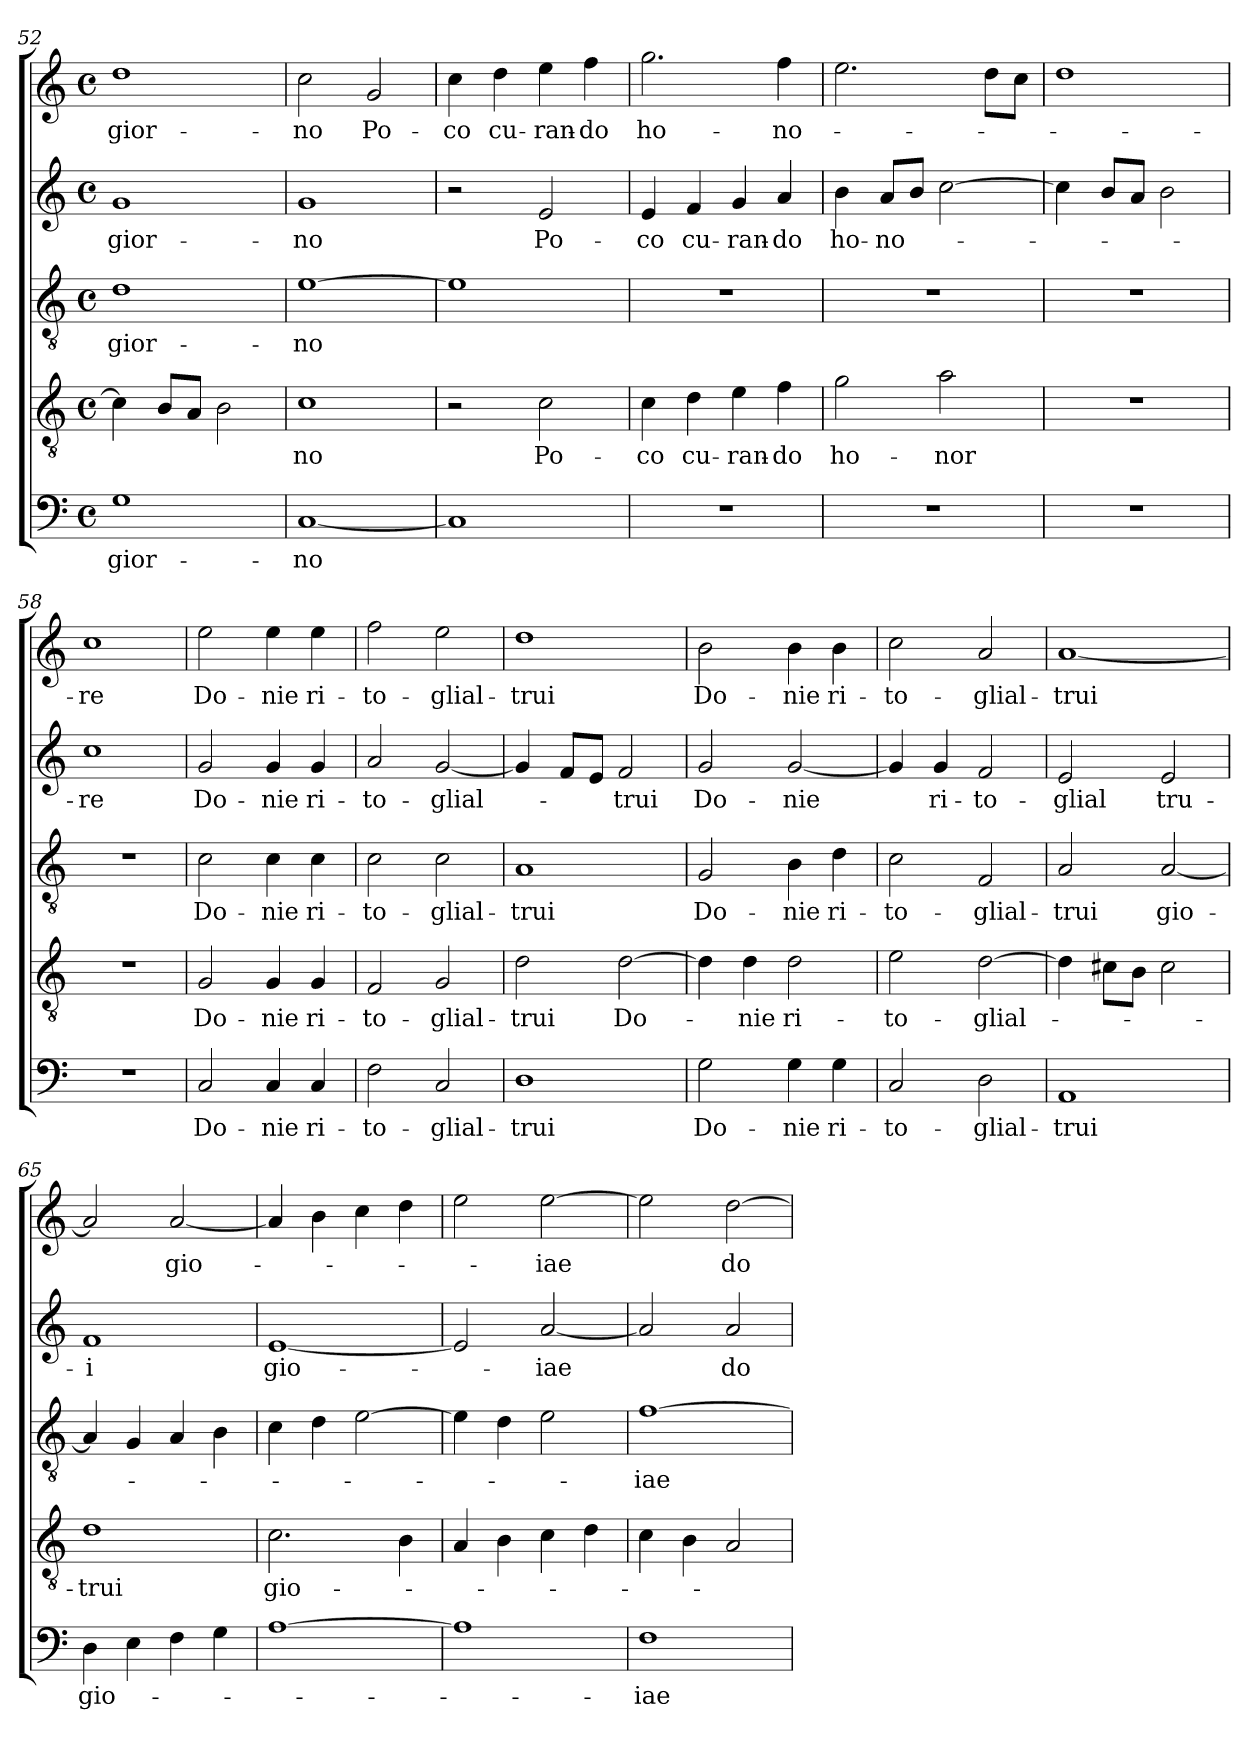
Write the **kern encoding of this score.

**kern	**text	**kern	**text	**kern	**text	**kern	**text	**kern	**text
*part5	*part5	*part4	*part4	*part3	*part3	*part2	*part2	*part1	*part1
*staff5	*staff5	*staff4	*staff4	*staff3	*staff3	*staff2	*staff2	*staff1	*staff1
!!LO:LB:g=z
*clefF4	*	*clefGv2	*	*clefGv2	*	*clefG2	*	*clefG2	*
*k[]	*	*k[]	*	*k[]	*	*k[]	*	*k[]	*
*C:	*	*C:	*	*C:	*	*C:	*	*C:	*
*M4/4	*	*M4/4	*	*M4/4	*	*M4/4	*	*M4/4	*
*met(c)	*	*met(c)	*	*met(c)	*	*met(c)	*	*met(c)	*
=52	=52	=52	=52	=52	=52	=52	=52	=52	=52
1G	gior-	4c\]	.	1d	gior-	1g	gior-	1dd	gior-
.	.	8B/L	.	.	.	.	.	.	.
.	.	8A/J	.	.	.	.	.	.	.
.	.	2B\	.	.	.	.	.	.	.
=53	=53	=53	=53	=53	=53	=53	=53	=53	=53
[1C	-no	1c	-no	[1e	-no	1g	-no	2cc\	-no
.	.	.	.	.	.	.	.	2g/	Po-
=54	=54	=54	=54	=54	=54	=54	=54	=54	=54
1C]	.	2r	.	1e]	.	2r	.	4cc\	-co
.	.	.	.	.	.	.	.	4dd\	cu-
.	.	2c\	Po-	.	.	2e/	Po-	4ee\	-ran-
.	.	.	.	.	.	.	.	4ff\	-do
=55	=55	=55	=55	=55	=55	=55	=55	=55	=55
1r	.	4c\	-co	1r	.	4e/	-co	2.gg\	ho-
.	.	4d\	cu-	.	.	4f/	cu-	.	.
.	.	4e\	-ran-	.	.	4g/	-ran-	.	.
.	.	4f\	-do	.	.	4a/	-do	4ff\	-no-
=56	=56	=56	=56	=56	=56	=56	=56	=56	=56
1r	.	2g\	ho-	1r	.	4b\	ho-	2.ee\	.
.	.	.	.	.	.	8a/L	-no-	.	.
.	.	.	.	.	.	8b/J	.	.	.
.	.	2a\	-nor	.	.	[2cc\	.	.	.
.	.	.	.	.	.	.	.	8dd\L	.
.	.	.	.	.	.	.	.	8cc\J	.
=57	=57	=57	=57	=57	=57	=57	=57	=57	=57
1r	.	1r	.	1r	.	4cc\]	.	1dd	.
.	.	.	.	.	.	8b/L	.	.	.
.	.	.	.	.	.	8a/J	.	.	.
.	.	.	.	.	.	2b\	.	.	.
!!LO:LB:g=z
=58	=58	=58	=58	=58	=58	=58	=58	=58	=58
1r	.	1r	.	1r	.	1cc	-re	1cc	-re
=59	=59	=59	=59	=59	=59	=59	=59	=59	=59
2C/	Do-	2G/	Do-	2c\	Do-	2g/	Do-	2ee\	Do-
4C/	-nie	4G/	-nie	4c\	-nie	4g/	-nie	4ee\	-nie
4C/	ri-	4G/	ri-	4c\	ri-	4g/	ri-	4ee\	ri-
=60	=60	=60	=60	=60	=60	=60	=60	=60	=60
2F\	-to-	2F/	-to-	2c\	-to-	2a/	-to-	2ff\	-to-
2C/	-glial-	2G/	-glial-	2c\	-glial-	[2g/	-glial-	2ee\	-glial-
=61	=61	=61	=61	=61	=61	=61	=61	=61	=61
1D	-trui	2d\	-trui	1A	-trui	4g/]	.	1dd	-trui
.	.	.	.	.	.	8f/L	.	.	.
.	.	.	.	.	.	8e/J	.	.	.
.	.	[2d\	Do-	.	.	2f/	-trui	.	.
=62	=62	=62	=62	=62	=62	=62	=62	=62	=62
2G\	Do-	4d\]	.	2G/	Do-	2g/	Do-	2b\	Do-
.	.	4d\	-nie	.	.	.	.	.	.
4G\	-nie	2d\	ri-	4B\	-nie	[2g/	-nie	4b\	-nie
4G\	ri-	.	.	4d\	ri-	.	.	4b\	ri-
=63	=63	=63	=63	=63	=63	=63	=63	=63	=63
2C/	-to-	2e\	-to-	2c\	-to-	4g/]	.	2cc\	-to-
.	.	.	.	.	.	4g/	ri-	.	.
2D\	-glial-	[2d\	-glial-	2F/	-glial-	2f/	-to-	2a/	-glial-
!!LO:PB:g=z
=64	=64	=64	=64	=64	=64	=64	=64	=64	=64
1AA	-trui	4d\]	.	2A/	-trui	2e/	-glial	[1a	-trui
.	.	8c#X\L	.	.	.	.	.	.	.
.	.	8B\J	.	.	.	.	.	.	.
.	.	2c#\	.	[2A/	gio-	2e/	tru-	.	.
=65	=65	=65	=65	=65	=65	=65	=65	=65	=65
4D\	gio-	1d	-trui	4A/]	.	1f	-i	2a/]	.
4E\	.	.	.	4G/	.	.	.	.	.
4F\	.	.	.	4A/	.	.	.	[2a/	gio-
4G\	.	.	.	4B\	.	.	.	.	.
=66	=66	=66	=66	=66	=66	=66	=66	=66	=66
[1A	.	2.c\	gio-	4c\	.	[1e	gio-	4a/]	.
.	.	.	.	4d\	.	.	.	4b\	.
.	.	.	.	[2e\	.	.	.	4cc\	.
.	.	4B\	.	.	.	.	.	4dd\	.
=67	=67	=67	=67	=67	=67	=67	=67	=67	=67
1A]	.	4A/	.	4e\]	.	2e/]	.	2ee\	.
.	.	4B\	.	4d\	.	.	.	.	.
.	.	4c\	.	2e\	.	[2a/	-iae	[2ee\	-iae
.	.	4d\	.	.	.	.	.	.	.
=68	=68	=68	=68	=68	=68	=68	=68	=68	=68
1F	-iae	4c\	.	[1f	-iae	2a/]	.	2ee\]	.
.	.	4B\	.	.	.	.	.	.	.
.	.	2A/	.	.	.	2a/	do-	[2dd\	do-
=	=	=	=	=	=	=	=	=	=
*-	*-	*-	*-	*-	*-	*-	*-	*-	*-
